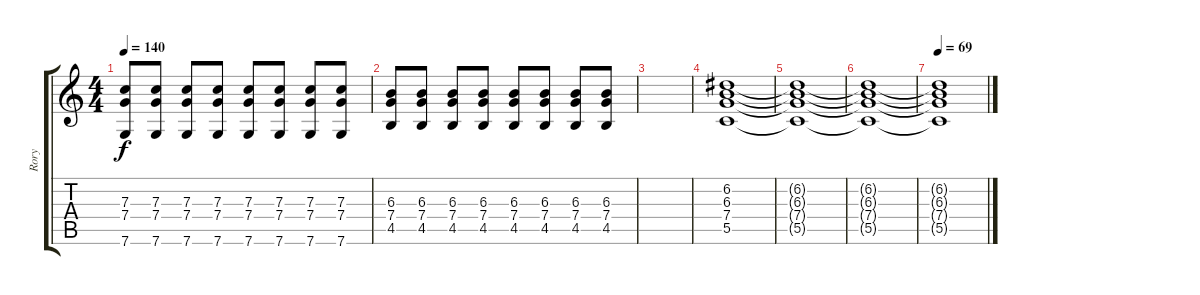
\track ("Rory" "Rory") {instrument overdrivenguitar}
\staff {score tabs}
\tuning (D4 A3 F3 C3 G2 C2) {hide}
\ts (4 4)
\tempo 140
\clef g2
\ks c
(7.3 7.4 7.6).8{dy f} (7.3 7.4 7.6).8 (7.3 7.4 7.6).8 (7.3 7.4 7.6).8 (7.3 7.4 7.6).8 (7.3 7.4 7.6).8 (7.3 7.4 7.6).8 (7.3 7.4 7.6).8 |
(6.3 7.4 4.5).8 (6.3 7.4 4.5).8 (6.3 7.4 4.5).8 (6.3 7.4 4.5).8 (6.3 7.4 4.5).8 (6.3 7.4 4.5).8 (6.3 7.4 4.5).8 (6.3 7.4 4.5).8 |
|
(6.2 6.3 7.4 5.5).1 |
(6.2{t} 6.3{t} 7.4{t} 5.5{t}).1 |
(6.2{t} 6.3{t} 7.4{t} 5.5{t}).1 |
\tempo 69
(6.2{t} 6.3{t} 7.4{t} 5.5{t}).1
